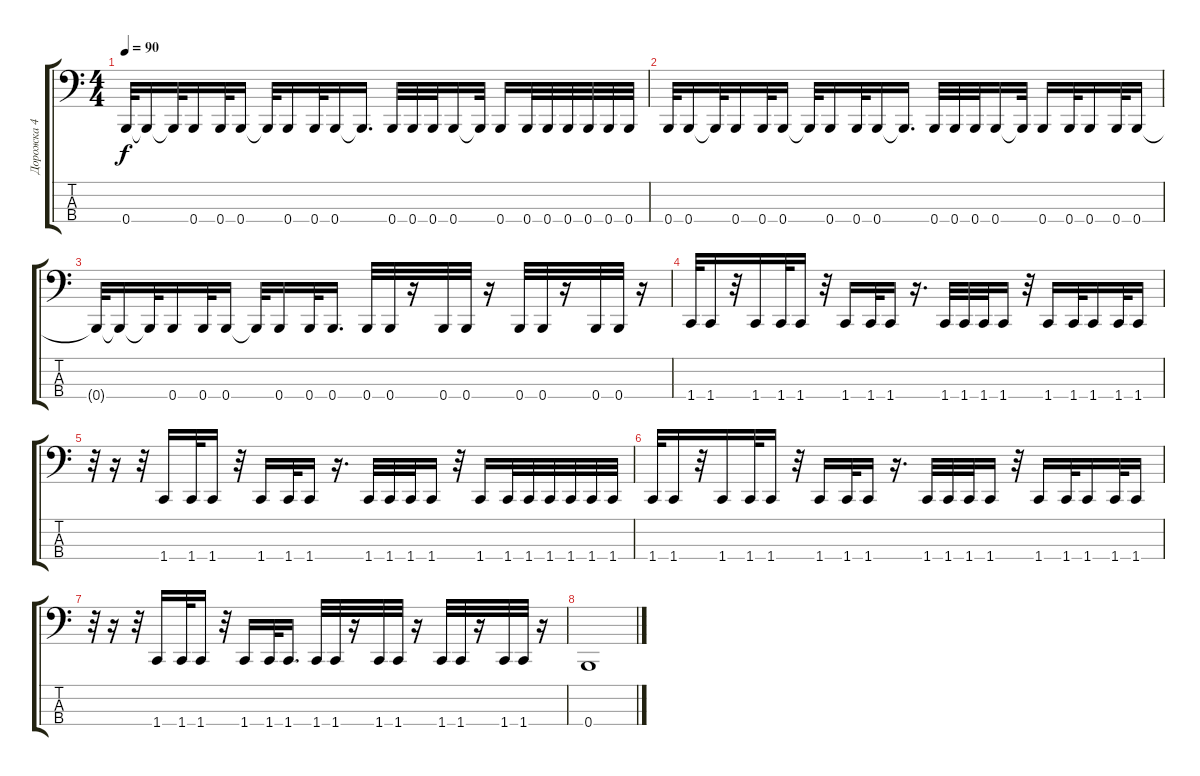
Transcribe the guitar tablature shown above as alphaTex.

\track ("Дорожка 4" "Дорожка 4") {instrument electricbassfinger}
\staff {score tabs}
\tuning (E0 E1 Gb1 B0) {hide}
\ts (4 4)
\tempo 90
\clef f4
\ks c
0.4{t}.32{dy f} 0.4{t}.16 0.4{t}.32 0.4.16 0.4.32 0.4.16 0.4{t}.32 0.4.16 0.4.32 0.4.16 0.4{t}.16{d} 0.4.32 0.4.32 0.4.32 0.4.16 0.4{t}.32 0.4.16 0.4.32 0.4.32 0.4.32 0.4.32 0.4.32 0.4.32 |
0.4.32 0.4.16 0.4{t}.32 0.4.16 0.4.32 0.4.16 0.4{t}.32 0.4.16 0.4.32 0.4.16 0.4{t}.16{d} 0.4.32 0.4.32 0.4.32 0.4.16 0.4{t}.32 0.4.16 0.4.32 0.4.16 0.4.32 0.4.16 |
0.4{t}.32 0.4{t}.16 0.4{t}.32 0.4.16 0.4.32 0.4.16 0.4{t}.32 0.4.16 0.4.32 0.4.16{d} 0.4.32 0.4.32 r.16 0.4.32 0.4.32 r.16 0.4.32 0.4.32 r.16 0.4.32 0.4.32 r.16 |
1.4.32 1.4.16 r.32 1.4.16 1.4.32 1.4.16 r.32 1.4.16 1.4.32 1.4.16 r.16{d} 1.4.32 1.4.32 1.4.32 1.4.16 r.32 1.4.16 1.4.32 1.4.16 1.4.32 1.4.16 |
r.32 r.16 r.32 1.4.16 1.4.32 1.4.16 r.32 1.4.16 1.4.32 1.4.16 r.16{d} 1.4.32 1.4.32 1.4.32 1.4.16 r.32 1.4.16 1.4.32 1.4.32 1.4.32 1.4.32 1.4.32 1.4.32 |
1.4.32 1.4.16 r.32 1.4.16 1.4.32 1.4.16 r.32 1.4.16 1.4.32 1.4.16 r.16{d} 1.4.32 1.4.32 1.4.32 1.4.16 r.32 1.4.16 1.4.32 1.4.16 1.4.32 1.4.16 |
r.32 r.16 r.32 1.4.16 1.4.32 1.4.16 r.32 1.4.16 1.4.32 1.4.16{d} 1.4.32 1.4.32 r.16 1.4.32 1.4.32 r.16 1.4.32 1.4.32 r.16 1.4.32 1.4.32 r.16 |
0.4.1
